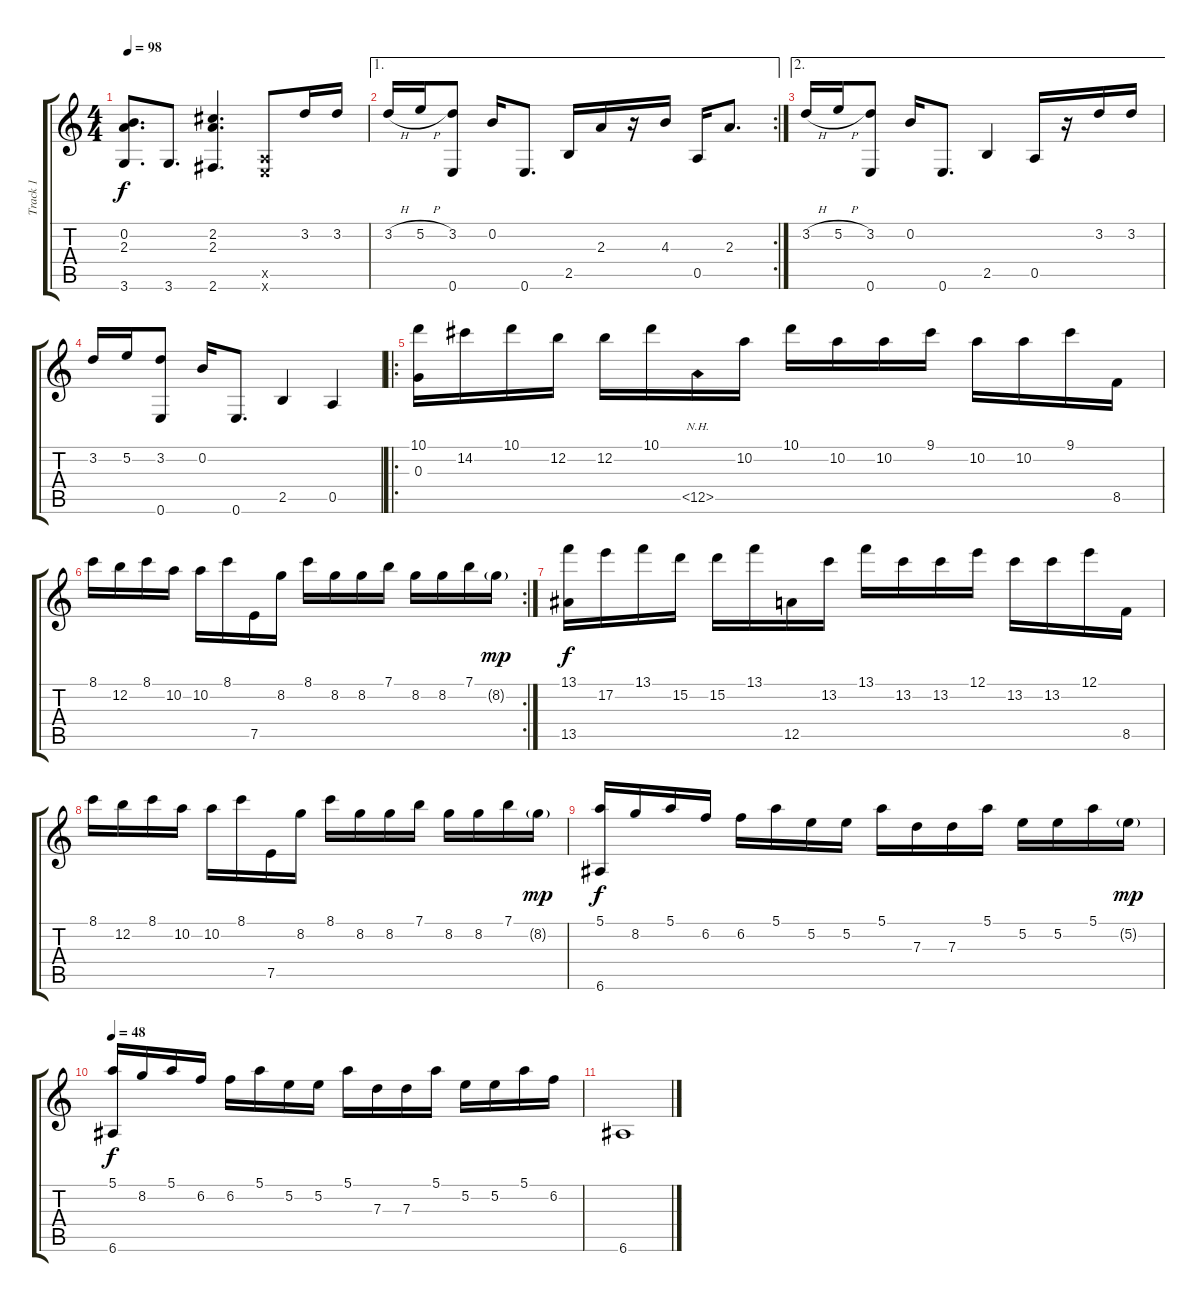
\track ("Track 1" "Track 1") {instrument acousticguitarsteel}
\staff {score tabs}
\tuning (E4 B3 G3 D3 A2 E2) {hide}
\ts (4 4)
\tempo 98
\clef g2
\ks c
(0.2 2.3 3.6).8{d dy f} 3.6.8{d} (2.2 2.3 2.6).4{d} (0.5{x} 0.6{x}).8 3.2.16 3.2.16 |
\ae 1
\rc 2
3.2{h}.16 5.2{h}.16 (3.2 0.6).8 0.2.16 0.6.8{d} 2.5.16 2.3.16 r.16 4.3.16 0.5.16 2.3.8{d} |
\ae 2
3.2{h}.16 5.2{h}.16 (3.2 0.6).8 0.2.16 0.6.8{d} 2.5.4 0.5.16 r.16 3.2.16 3.2.16 |
3.2.16 5.2.16 (3.2 0.6).8 0.2.16 0.6.8{d} 2.5.4 0.5.4 |
\ro
(10.1 0.3).16 14.2.16 10.1.16 12.2.16 12.2.16 10.1.16 12.5{nh}.16 10.2.16 10.1.16 10.2.16 10.2.16 9.1.16 10.2.16 10.2.16 9.1.16 8.5.16 |
\rc 2
8.1.16 12.2.16 8.1.16 10.2.16 10.2.16 8.1.16 7.5.16 8.2.16 8.1.16 8.2.16 8.2.16 7.1.16 8.2.16 8.2.16 7.1.16 8.2{g}.16{dy mp} |
(13.1 13.5).16{dy f} 17.2.16 13.1.16 15.2.16 15.2.16 13.1.16 12.5.16 13.2.16 13.1.16 13.2.16 13.2.16 12.1.16 13.2.16 13.2.16 12.1.16 8.5.16 |
8.1.16 12.2.16 8.1.16 10.2.16 10.2.16 8.1.16 7.5.16 8.2.16 8.1.16 8.2.16 8.2.16 7.1.16 8.2.16 8.2.16 7.1.16 8.2{g}.16{dy mp} |
(5.1 6.6).16{dy f} 8.2.16 5.1.16 6.2.16 6.2.16 5.1.16 5.2.16 5.2.16 5.1.16 7.3.16 7.3.16 5.1.16 5.2.16 5.2.16 5.1.16 5.2{g}.16{dy mp} |
\tempo 48
(5.1 6.6).16{dy f} 8.2.16 5.1.16 6.2.16 6.2.16 5.1.16 5.2.16 5.2.16 5.1.16 7.3.16 7.3.16 5.1.16 5.2.16 5.2.16 5.1.16 6.2.16 |
6.6.1
